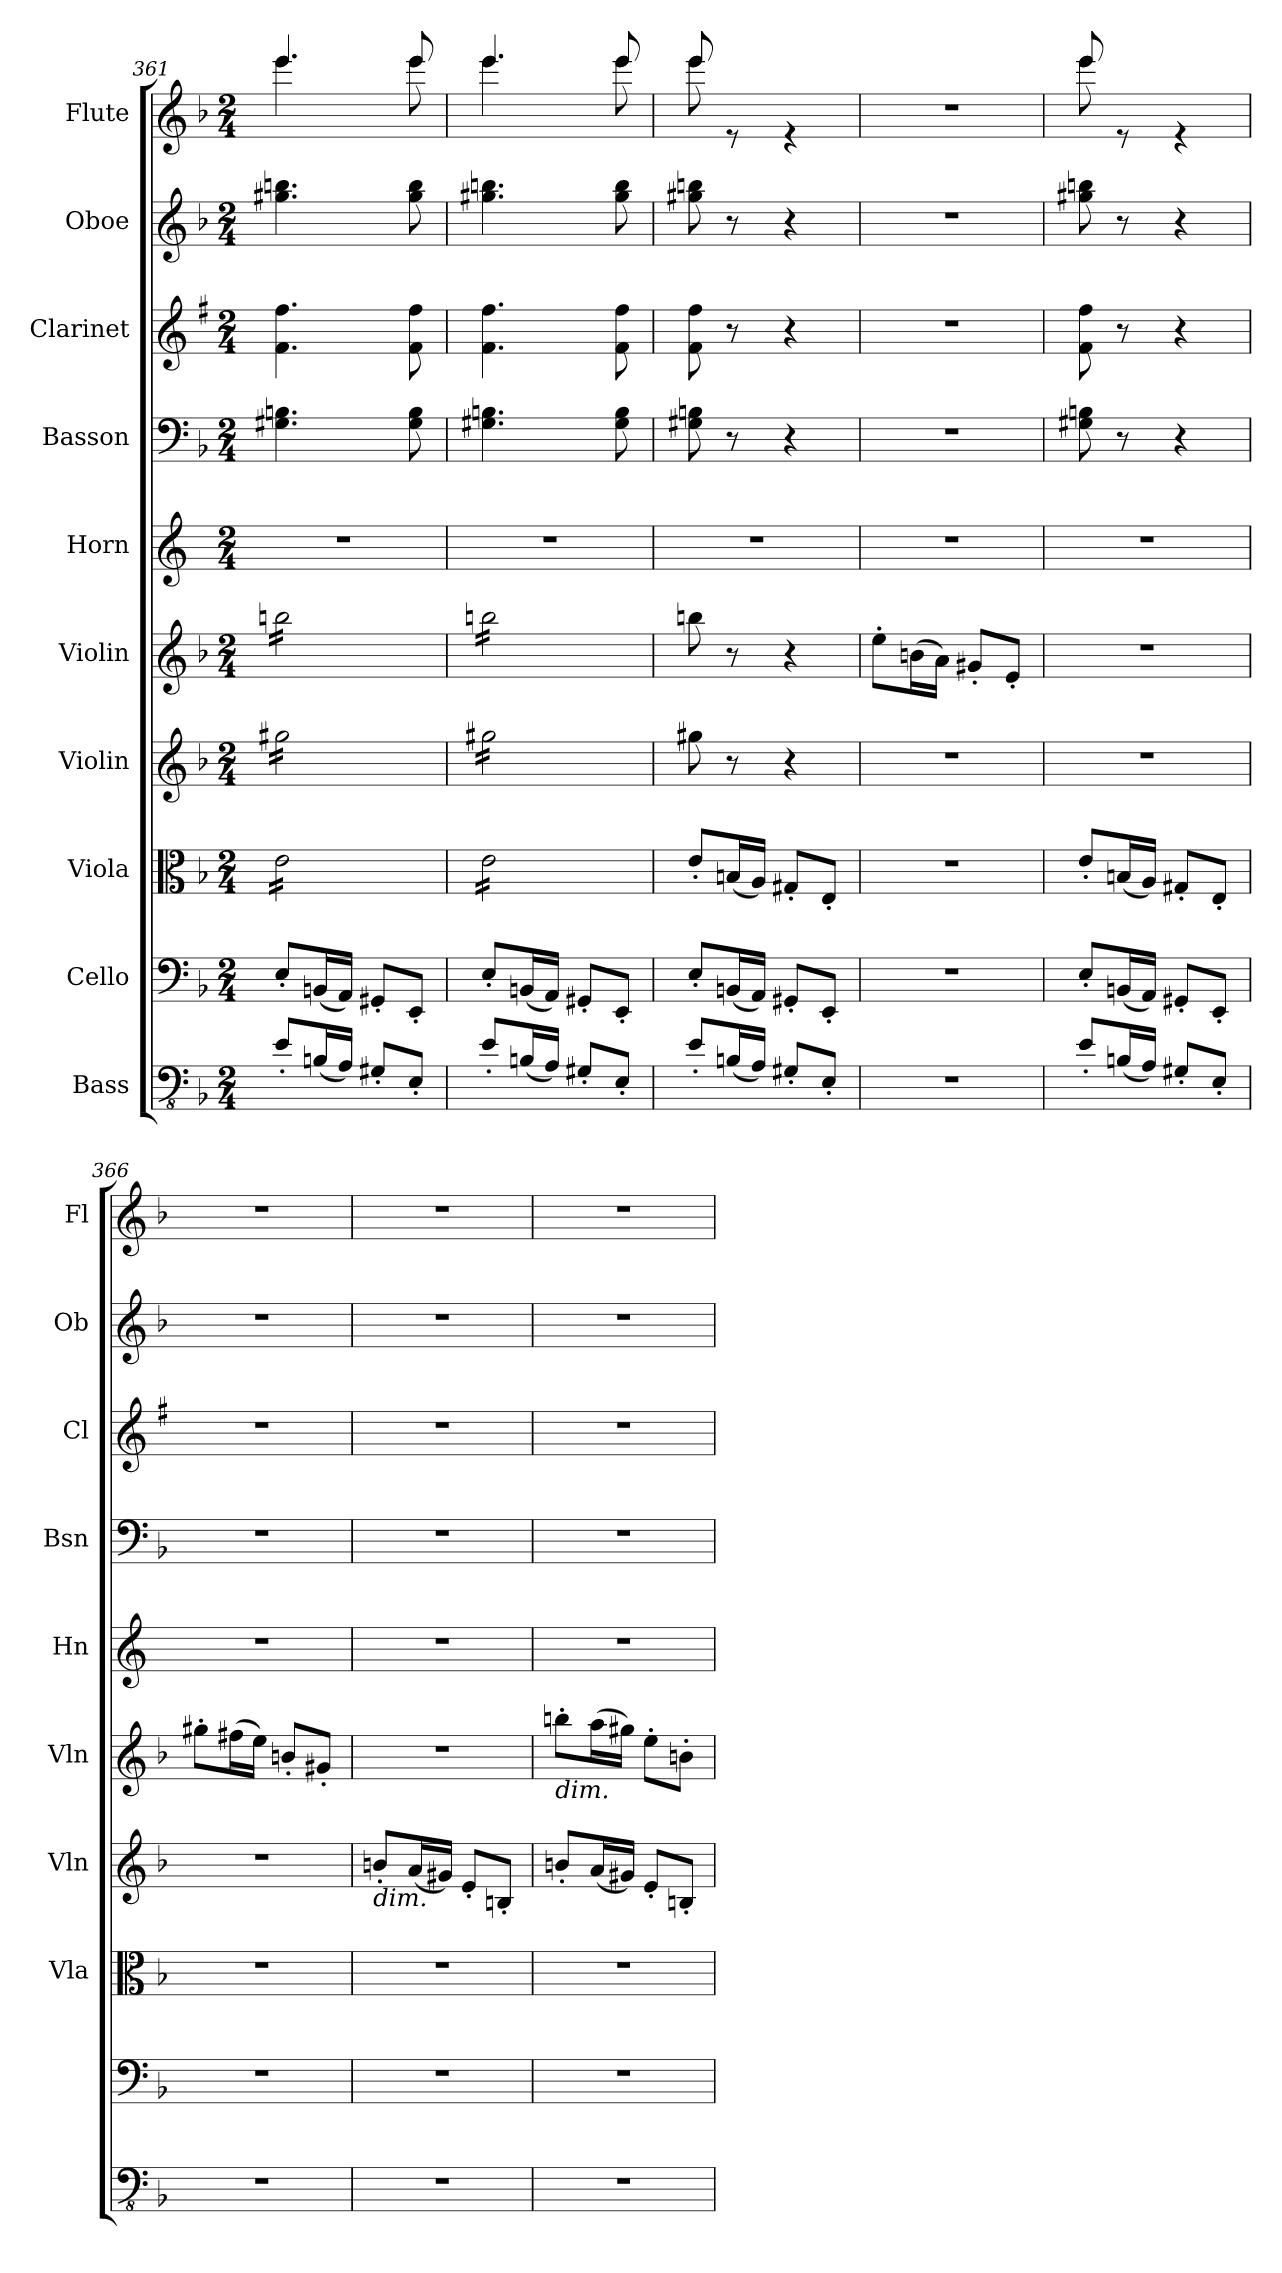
**kern	**kern	**kern	**kern	**kern	**kern	**kern	**kern	**kern	**kern
*part10	*part9	*part8	*part7	*part6	*part5	*part4	*part3	*part2	*part1
*staff10	*staff9	*staff8	*staff7	*staff6	*staff5	*staff4	*staff3	*staff2	*staff1
*I"Bass	*I"Cello	*I"Viola	*I"Violin	*I"Violin	*I"Horn	*I"Basson	*I"Clarinet	*I"Oboe	*I"Flute
*	*	*I'Vla	*I'Vln	*I'Vln	*I'Hn	*I'Bsn	*I'Cl	*I'Ob	*I'Fl
*clefFv4	*clefF4	*clefC3	*clefG2	*clefG2	*clefG2	*clefF4	*clefG2	*clefG2	*clefG2
*ITrd7c12	*	*	*	*	*ITrd4c7	*	*ITrd1c2	*	*
*k[b-]	*k[b-]	*k[b-]	*k[b-]	*k[b-]	*k[b-]	*k[b-]	*k[b-]	*k[b-]	*k[b-]
*M2/4	*M2/4	*M2/4	*M2/4	*M2/4	*M2/4	*M2/4	*M2/4	*M2/4	*M2/4
=361	=361	=361	=361	=361	=361	=361	=361	=361	=361
*	*	*	*	*	*	*	*	*	*^
*	*	*tremolo	*	*	*	*	*	*	*	*
*	*	*	*tremolo	*	*	*	*	*	*	*
*	*	*	*	*tremolo	*	*	*	*	*	*
8EE'/L	8E'/L	16e\LL	16gg#X\LL	16bbn\LL	2r	4.G#X\ 4.Bn\	4.e\ 4.ee\	4.gg#X\ 4.bbn\	4.eee/	4.eee\
.	.	16e\	16gg#X\	16bbn\	.	.	.	.	.	.
(<16BBBn/L	(<16BBn/L	16e\	16gg#X\	16bbn\	.	.	.	.	.	.
16AAA/JJ)	16AA/JJ)	16e\	16gg#X\	16bbn\	.	.	.	.	.	.
8GGG#X'/L	8GG#X'/L	16e\	16gg#X\	16bbn\	.	.	.	.	.	.
.	.	16e\	16gg#X\	16bbn\	.	.	.	.	.	.
8EEE'/J	8EE'/J	16e\	16gg#X\	16bbn\	.	8G#\ 8B\	8e\ 8ee\	8gg#\ 8bb\	8eee/	8eee\
.	.	16e\JJ	16gg#X\JJ	16bbn\JJ	.	.	.	.	.	.
=362	=362	=362	=362	=362	=362	=362	=362	=362	=362	=362
8EE'/L	8E'/L	16e\LL	16gg#X\LL	16bbn\LL	2r	4.G#X\ 4.Bn\	4.e\ 4.ee\	4.gg#X\ 4.bbn\	4.eee/	4.eee\
.	.	16e\	16gg#X\	16bbn\	.	.	.	.	.	.
(<16BBBn/L	(<16BBn/L	16e\	16gg#X\	16bbn\	.	.	.	.	.	.
16AAA/JJ)	16AA/JJ)	16e\	16gg#X\	16bbn\	.	.	.	.	.	.
8GGG#X'/L	8GG#X'/L	16e\	16gg#X\	16bbn\	.	.	.	.	.	.
.	.	16e\	16gg#X\	16bbn\	.	.	.	.	.	.
8EEE'/J	8EE'/J	16e\	16gg#X\	16bbn\	.	8G#\ 8B\	8e\ 8ee\	8gg#\ 8bb\	8eee/	8eee\
.	.	16e\JJ	16gg#X\JJ	16bbn\JJ	.	.	.	.	.	.
*	*	*	*	*Xtremolo	*	*	*	*	*	*
*	*	*	*Xtremolo	*	*	*	*	*	*	*
*	*	*Xtremolo	*	*	*	*	*	*	*	*
=363	=363	=363	=363	=363	=363	=363	=363	=363	=363	=363
8EE'/L	8E'/L	8e'/L	8gg#X\	8bbn\	2r	8G#X\ 8Bn\	8e\ 8ee\	8gg#X\ 8bbn\	8eee/	8eee\
(<16BBBn/L	(<16BBn/L	(<16Bn/L	8r	8r	.	8r	8r	8r	8re	4.ryy
16AAA/JJ)	16AA/JJ)	16A/JJ)	.	.	.	.	.	.	.	.
8GGG#X'/L	8GG#X'/L	8G#X'/L	4r	4r	.	4r	4r	4r	4re	.
8EEE'/J	8EE'/J	8E'/J	.	.	.	.	.	.	.	.
*	*	*	*	*	*	*	*	*	*v	*v
=364	=364	=364	=364	=364	=364	=364	=364	=364	=364
2r	2r	2r	2r	8ee'\L	2r	2r	2r	2r	2r
.	.	.	.	(>16bn\L	.	.	.	.	.
.	.	.	.	16a\JJ)	.	.	.	.	.
.	.	.	.	8g#X'/L	.	.	.	.	.
.	.	.	.	8e'/J	.	.	.	.	.
=365	=365	=365	=365	=365	=365	=365	=365	=365	=365
*	*	*	*	*	*	*	*	*	*^
8EE'/L	8E'/L	8e'/L	2r	2r	2r	8G#X\ 8Bn\	8e\ 8ee\	8gg#X\ 8bbn\	8eee/	8eee\
(<16BBBn/L	(<16BBn/L	(<16Bn/L	.	.	.	8r	8r	8r	8re	4.ryy
16AAA/JJ)	16AA/JJ)	16A/JJ)	.	.	.	.	.	.	.	.
8GGG#X'/L	8GG#X'/L	8G#X'/L	.	.	.	4r	4r	4r	4re	.
8EEE'/J	8EE'/J	8E'/J	.	.	.	.	.	.	.	.
*	*	*	*	*	*	*	*	*	*v	*v
!!LO:PB:g=z
=366	=366	=366	=366	=366	=366	=366	=366	=366	=366
2r	2r	2r	2r	8gg#X'\L	2r	2r	2r	2r	2r
.	.	.	.	(>16ff#X\L	.	.	.	.	.
.	.	.	.	16ee\JJ)	.	.	.	.	.
.	.	.	.	8bn'/L	.	.	.	.	.
.	.	.	.	8g#X'/J	.	.	.	.	.
=367	=367	=367	=367	=367	=367	=367	=367	=367	=367
!	!	!	!LO:TX:b:i:t=dim.	!	!	!	!	!	!
2r	2r	2r	8bn'/L	2r	2r	2r	2r	2r	2r
.	.	.	(<16a/L	.	.	.	.	.	.
.	.	.	16g#X/JJ)	.	.	.	.	.	.
.	.	.	8e'/L	.	.	.	.	.	.
.	.	.	8Bn'/J	.	.	.	.	.	.
=368	=368	=368	=368	=368	=368	=368	=368	=368	=368
!	!	!	!	!LO:TX:b:i:t=dim.	!	!	!	!	!
2r	2r	2r	8bn'/L	8bbn'\L	2r	2r	2r	2r	2r
.	.	.	(<16a/L	(>16aa\L	.	.	.	.	.
.	.	.	16g#X/JJ)	16gg#X\JJ)	.	.	.	.	.
.	.	.	8e'/L	8ee'\L	.	.	.	.	.
.	.	.	8Bn'/J	8bn'\J	.	.	.	.	.
=	=	=	=	=	=	=	=	=	=
*-	*-	*-	*-	*-	*-	*-	*-	*-	*-
